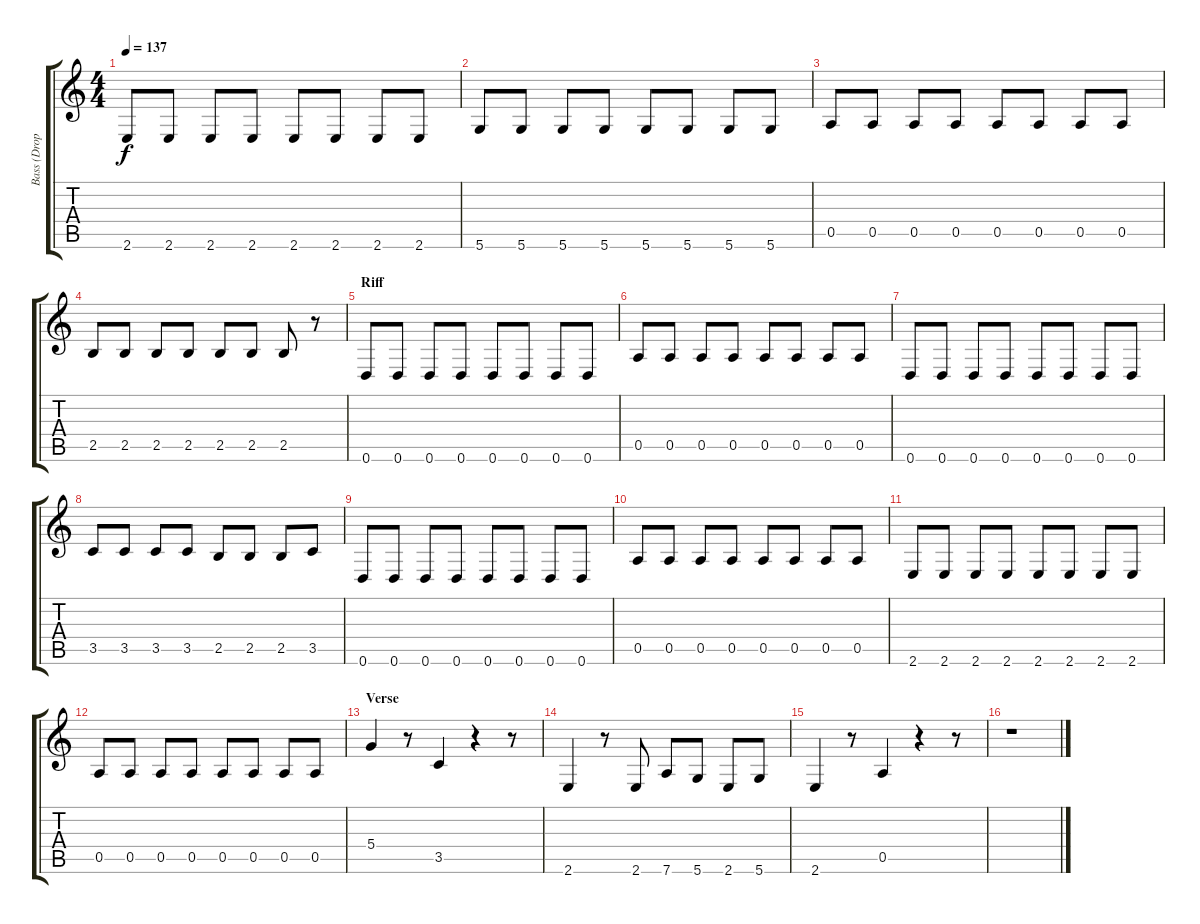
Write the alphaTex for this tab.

\track ("Bass (Dropped D)" "Bass (Drop") {instrument electricbasspick}
\staff {score tabs}
\tuning (E4 B3 G3 D3 A2 D2) {hide}
\ts (4 4)
\tempo 137
\clef g2
\ks c
2.6.8{dy f} 2.6.8 2.6.8 2.6.8 2.6.8 2.6.8 2.6.8 2.6.8 |
5.6.8 5.6.8 5.6.8 5.6.8 5.6.8 5.6.8 5.6.8 5.6.8 |
0.5.8 0.5.8 0.5.8 0.5.8 0.5.8 0.5.8 0.5.8 0.5.8 |
2.5.8 2.5.8 2.5.8 2.5.8 2.5.8 2.5.8 2.5.8 r.8 |
\section ("" "Riff")
0.6.8 0.6.8 0.6.8 0.6.8 0.6.8 0.6.8 0.6.8 0.6.8 |
0.5.8 0.5.8 0.5.8 0.5.8 0.5.8 0.5.8 0.5.8 0.5.8 |
0.6.8 0.6.8 0.6.8 0.6.8 0.6.8 0.6.8 0.6.8 0.6.8 |
\section ("" "")
3.5.8 3.5.8 3.5.8 3.5.8 2.5.8 2.5.8 2.5.8 3.5.8 |
0.6.8 0.6.8 0.6.8 0.6.8 0.6.8 0.6.8 0.6.8 0.6.8 |
0.5.8 0.5.8 0.5.8 0.5.8 0.5.8 0.5.8 0.5.8 0.5.8 |
2.6.8 2.6.8 2.6.8 2.6.8 2.6.8 2.6.8 2.6.8 2.6.8 |
0.5.8 0.5.8 0.5.8 0.5.8 0.5.8 0.5.8 0.5.8 0.5.8 |
\section ("" "Verse")
5.4.4 r.8 3.5.4 r.4 r.8 |
2.6.4 r.8 2.6.8 7.6.8 5.6.8 2.6.8 5.6.8 |
2.6.4 r.8 0.5.4 r.4 r.8 |
r.1
